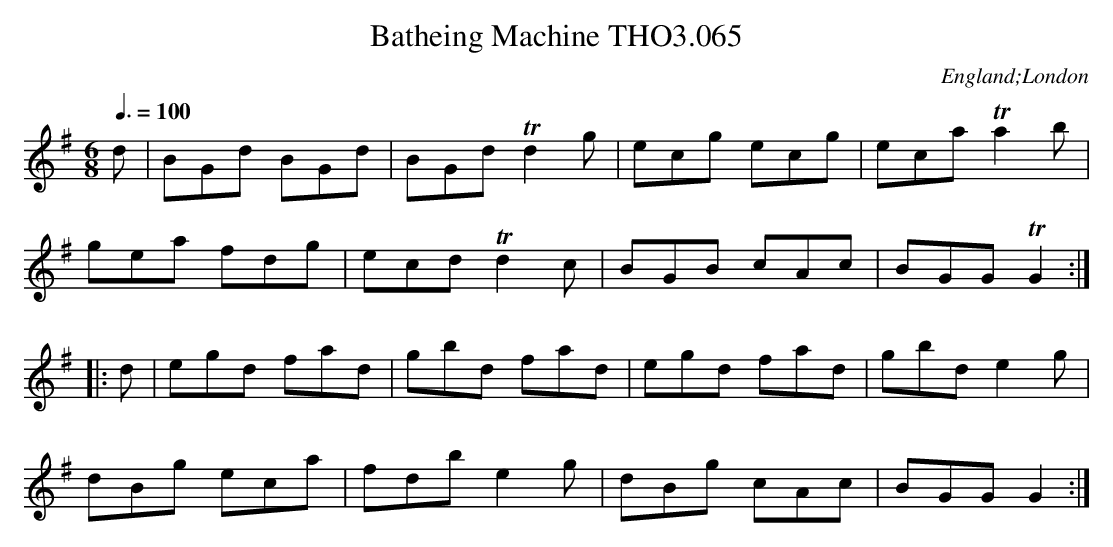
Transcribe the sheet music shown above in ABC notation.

X:1
T:Batheing Machine THO3.065
O:England;London
M:6/8
L:1/8
Q:3/8=100
K:G
d|BGd BGd|BGd Td2 g|ecg ecg|eca Ta2 b|
gea fdg|ecd Td2 c|BGB cAc|BGG TG2:|
|:d|egd fad|gbd fad|egd fad|gbd e2 g|
dBg eca|fdb e2 g|dBg cAc|BGG G2:|
